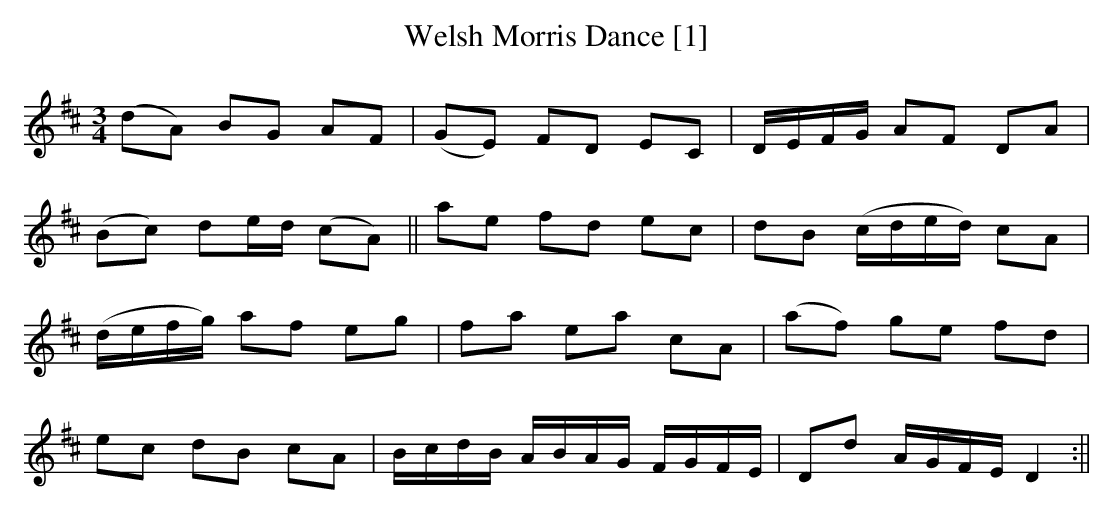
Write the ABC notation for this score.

X:1
T:Welsh Morris Dance [1]
M:3/4
L:1/8
K:D
(dA) BG AF|(GE) FD EC|D/E/F/G/ AF DA|
(Bc) de/d/ (cA)||ae fd ec|dB (c/d/e/d/) cA|
(d/e/f/g/) af eg|fa ea cA|(af) ge fd|
ec dB cA|B/c/d/B/ A/B/A/G/ F/G/F/E/|Dd A/G/F/E/D2:||
